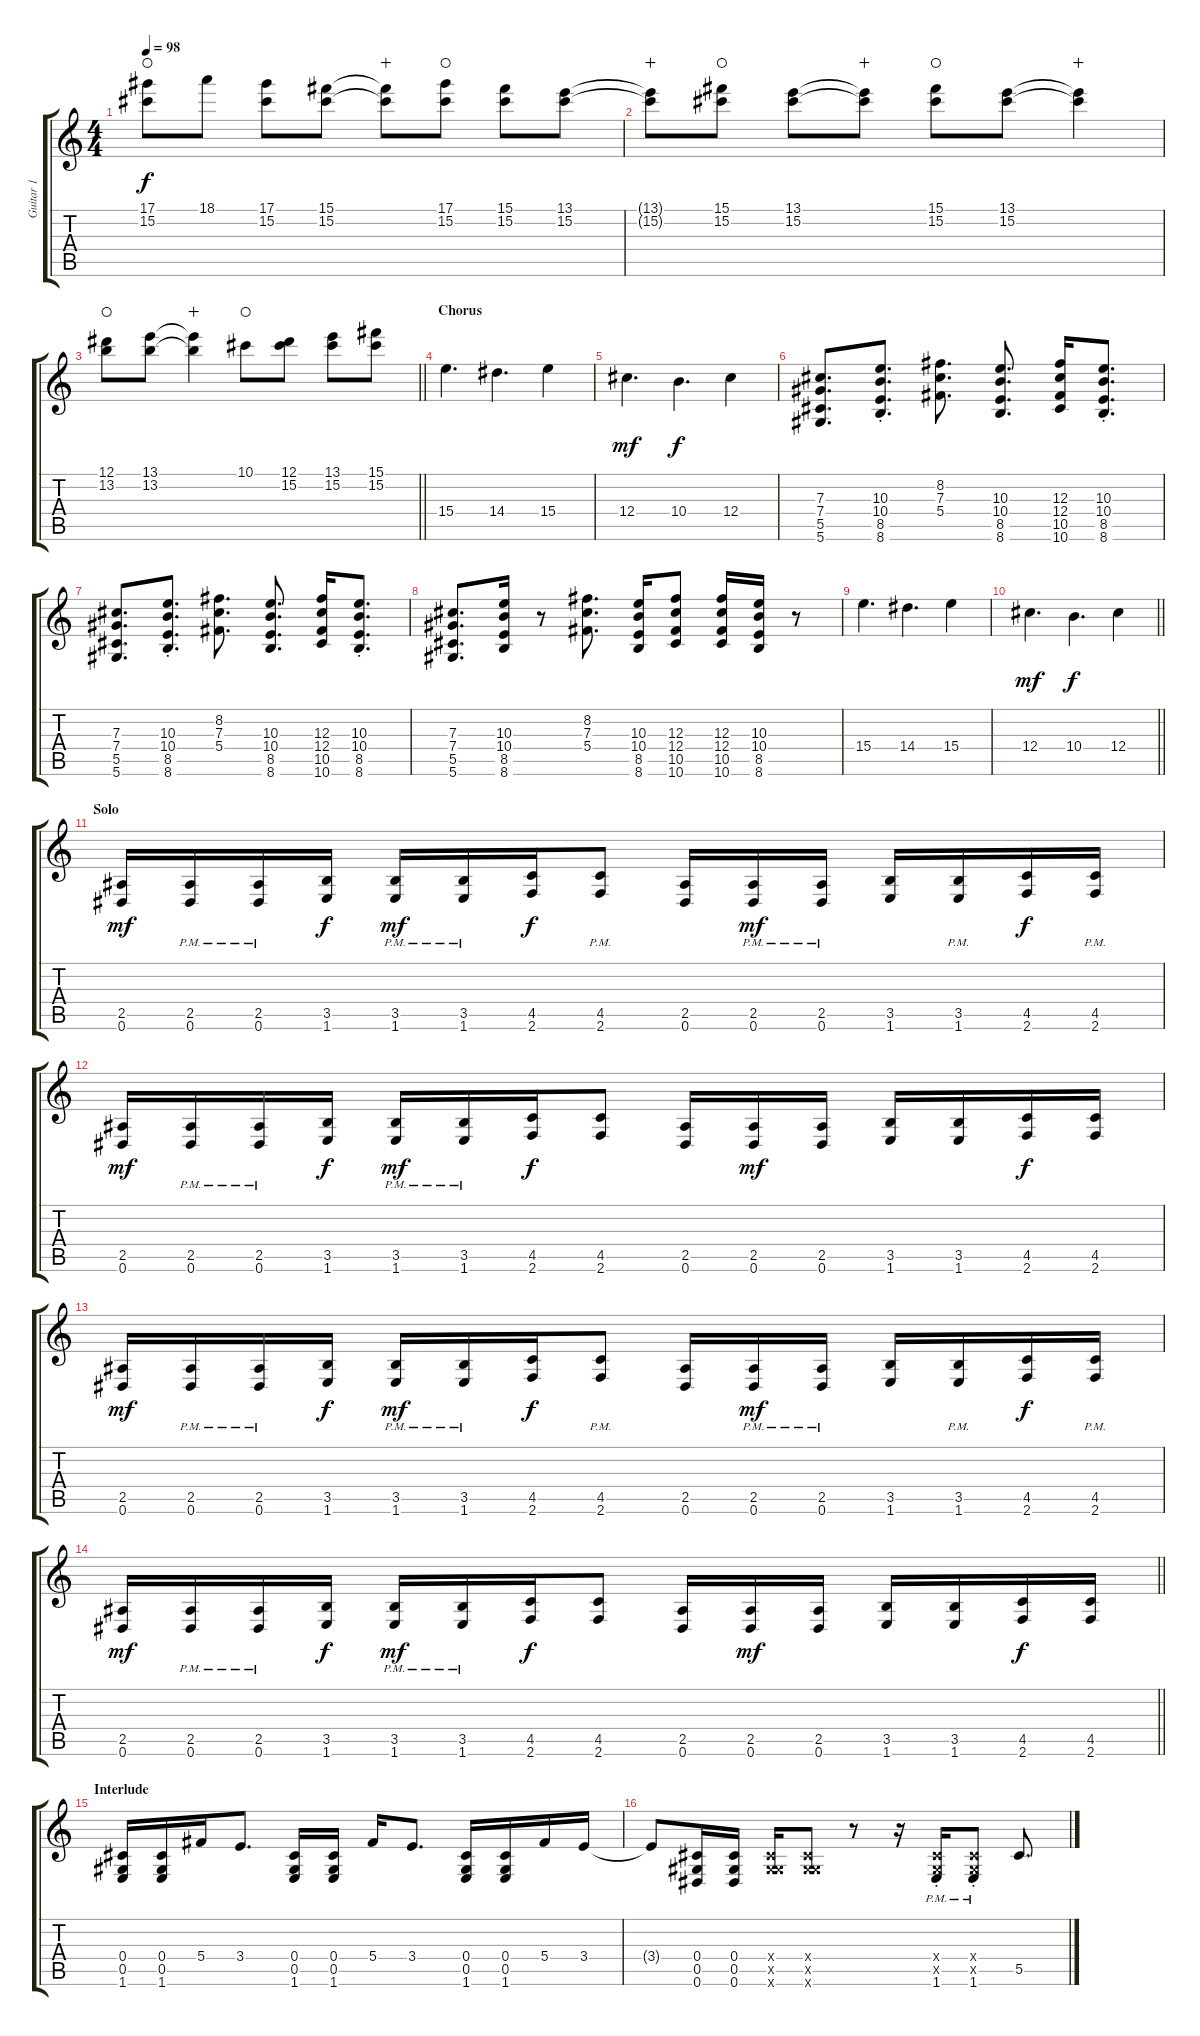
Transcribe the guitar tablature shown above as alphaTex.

\track ("Guitar 1" "Guitar 1") {instrument distortionguitar}
\staff {score tabs}
\tuning (Eb4 Bb3 Gb3 Db3 Ab2 Eb2) {hide}
\ts (4 4)
\tempo 98
\clef g2
\ks c
(17.1 15.2).8{dy f waho} 18.1.8 (17.1 15.2).8 (15.1 15.2).8 (15.1{t} 15.2{t}).8{wahc} (17.1 15.2).8{waho} (15.1 15.2).8 (13.1 15.2).8 |
(13.1{t} 15.2{t}).8{wahc} (15.1 15.2).8{waho} (13.1 15.2).8 (13.1{t} 15.2{t}).8{wahc} (15.1 15.2).8{waho} (13.1 15.2).8 (13.1{t} 15.2{t}).4{wahc} |
\barLineRight lightlight
(12.1 13.2).8{waho} (13.1 13.2).8 (13.1{t} 13.2{t}).4{wahc} 10.1.8{waho} (12.1 15.2).8 (13.1 15.2).8 (15.1 15.2).8 |
\section ("" "Chorus")
15.4.4{d} 14.4.4{d} 15.4.4 |
12.4.4{d dy mf} 10.4.4{d dy f} 12.4.4 |
(7.3 7.4 5.5 5.6).8{d} (10.3{st} 10.4{st} 8.5{st} 8.6{st}).8{d} (8.2 7.3 5.4).8{d} (10.3 10.4 8.5 8.6).8{d} (12.3 12.4 10.5 10.6).16 (10.3{st} 10.4{st} 8.5{st} 8.6{st}).8{d} |
(7.3 7.4 5.5 5.6).8{d} (10.3{st} 10.4{st} 8.5{st} 8.6{st}).8{d} (8.2 7.3 5.4).8{d} (10.3 10.4 8.5 8.6).8{d} (12.3 12.4 10.5 10.6).16 (10.3{st} 10.4{st} 8.5{st} 8.6{st}).8{d} |
(7.3 7.4 5.5 5.6).8{d} (10.3 10.4 8.5 8.6).16 r.8 (8.2 7.3 5.4).8{d} (10.3 10.4 8.5 8.6).16 (12.3 12.4 10.5 10.6).8 (12.3 12.4 10.5 10.6).16 (10.3 10.4 8.5 8.6).16 r.8 |
15.4.4{d} 14.4.4{d} 15.4.4 |
\barLineRight lightlight
12.4.4{d dy mf} 10.4.4{d dy f} 12.4.4 |
\section ("" "Solo")
(2.5 0.6).16{dy mf} (2.5{pm} 0.6{pm}).16 (2.5{pm} 0.6{pm}).16 (3.5 1.6).16{dy f} (3.5{pm} 1.6{pm}).16{dy mf} (3.5{pm} 1.6{pm}).16 (4.5 2.6).16{dy f} (4.5{pm} 2.6{pm}).8 (2.5 0.6).16 (2.5{pm} 0.6{pm}).16{dy mf} (2.5{pm} 0.6{pm}).16 (3.5 1.6).16 (3.5{pm} 1.6{pm}).16 (4.5 2.6).16{dy f} (4.5{pm} 2.6{pm}).16 |
(2.5 0.6).16{dy mf} (2.5{pm} 0.6{pm}).16 (2.5{pm} 0.6{pm}).16 (3.5 1.6).16{dy f} (3.5{pm} 1.6{pm}).16{dy mf} (3.5{pm} 1.6{pm}).16 (4.5 2.6).16{dy f} (4.5 2.6).8 (2.5 0.6).16 (2.5 0.6).16{dy mf} (2.5 0.6).16 (3.5 1.6).16 (3.5 1.6).16 (4.5 2.6).16{dy f} (4.5 2.6).16 |
(2.5 0.6).16{dy mf} (2.5{pm} 0.6{pm}).16 (2.5{pm} 0.6{pm}).16 (3.5 1.6).16{dy f} (3.5{pm} 1.6{pm}).16{dy mf} (3.5{pm} 1.6{pm}).16 (4.5 2.6).16{dy f} (4.5{pm} 2.6{pm}).8 (2.5 0.6).16 (2.5{pm} 0.6{pm}).16{dy mf} (2.5{pm} 0.6{pm}).16 (3.5 1.6).16 (3.5{pm} 1.6{pm}).16 (4.5 2.6).16{dy f} (4.5{pm} 2.6{pm}).16 |
\barLineRight lightlight
(2.5 0.6).16{dy mf} (2.5{pm} 0.6{pm}).16 (2.5{pm} 0.6{pm}).16 (3.5 1.6).16{dy f} (3.5{pm} 1.6{pm}).16{dy mf} (3.5{pm} 1.6{pm}).16 (4.5 2.6).16{dy f} (4.5 2.6).8 (2.5 0.6).16 (2.5 0.6).16{dy mf} (2.5 0.6).16 (3.5 1.6).16 (3.5 1.6).16 (4.5 2.6).16{dy f} (4.5 2.6).16 |
\section ("" "Interlude")
(0.4 0.5 1.6).16 (0.4 0.5 1.6).16 5.4.16 3.4.8{d} (0.4 0.5 1.6).16 (0.4 0.5 1.6).16 5.4.16 3.4.8{d} (0.4 0.5 1.6).16 (0.4 0.5 1.6).16 5.4.16 3.4.16 |
3.4{t}.8 (0.4 0.5 0.6).16 (0.4 0.5 0.6).16 (0.4{x} 0.5{x} 5.6{x}).16 (0.4{x} 0.5{x} 5.6{x}).8 r.8 r.16 (0.4{x} 0.5{x} 1.6{pm st}).16 (0.4{x} 0.5{x} 1.6{pm st}).8 5.5.8{d}
